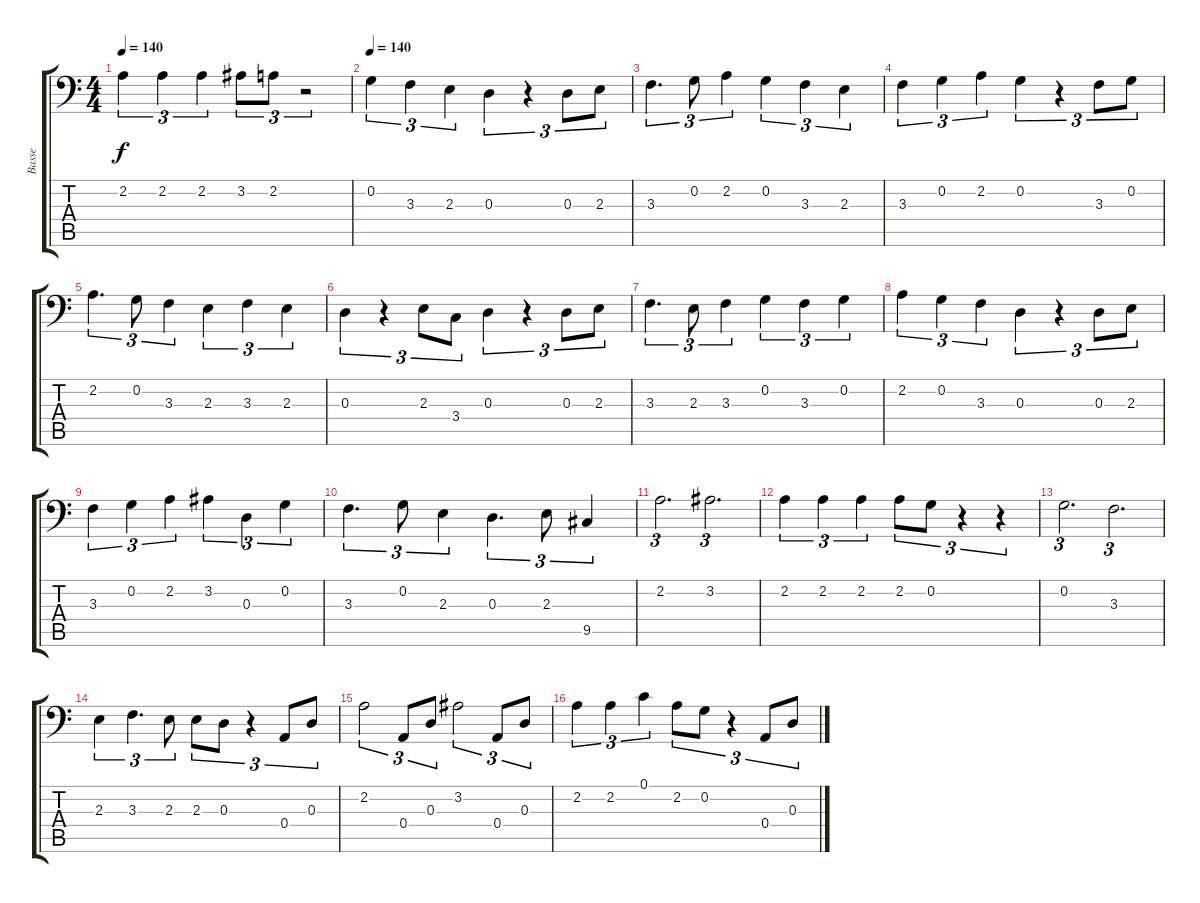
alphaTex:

\track ("Basse" "Basse") {instrument electricbassfinger}
\staff {score tabs}
\tuning (C3 G2 D2 A1 E1 B0) {hide}
\ts (4 4)
\tempo 140
\clef f4
\ks c
2.2.4{tu (3 2) dy f} 2.2.4{tu (3 2)} 2.2.4{tu (3 2)} 3.2.8{tu (3 2)} 2.2.8{tu (3 2)} r.2{tu (3 2)} |
\tempo 140
0.2.4{tu (3 2)} 3.3.4{tu (3 2)} 2.3.4{tu (3 2)} 0.3.4{tu (3 2)} r.4{tu (3 2)} 0.3.8{tu (3 2)} 2.3.8{tu (3 2)} |
3.3.4{d tu (3 2)} 0.2.8{tu (3 2)} 2.2.4{tu (3 2)} 0.2.4{tu (3 2)} 3.3.4{tu (3 2)} 2.3.4{tu (3 2)} |
3.3.4{tu (3 2)} 0.2.4{tu (3 2)} 2.2.4{tu (3 2)} 0.2.4{tu (3 2)} r.4{tu (3 2)} 3.3.8{tu (3 2)} 0.2.8{tu (3 2)} |
2.2.4{d tu (3 2)} 0.2.8{tu (3 2)} 3.3.4{tu (3 2)} 2.3.4{tu (3 2)} 3.3.4{tu (3 2)} 2.3.4{tu (3 2)} |
0.3.4{tu (3 2)} r.4{tu (3 2)} 2.3.8{tu (3 2)} 3.4.8{tu (3 2)} 0.3.4{tu (3 2)} r.4{tu (3 2)} 0.3.8{tu (3 2)} 2.3.8{tu (3 2)} |
3.3.4{d tu (3 2)} 2.3.8{tu (3 2)} 3.3.4{tu (3 2)} 0.2.4{tu (3 2)} 3.3.4{tu (3 2)} 0.2.4{tu (3 2)} |
2.2.4{tu (3 2)} 0.2.4{tu (3 2)} 3.3.4{tu (3 2)} 0.3.4{tu (3 2)} r.4{tu (3 2)} 0.3.8{tu (3 2)} 2.3.8{tu (3 2)} |
3.3.4{tu (3 2)} 0.2.4{tu (3 2)} 2.2.4{tu (3 2)} 3.2.4{tu (3 2)} 0.3.4{tu (3 2)} 0.2.4{tu (3 2)} |
3.3.4{d tu (3 2)} 0.2.8{tu (3 2)} 2.3.4{tu (3 2)} 0.3.4{d tu (3 2)} 2.3.8{tu (3 2)} 9.5.4{tu (3 2)} |
2.2.2{d tu (3 2)} 3.2.2{d tu (3 2)} |
2.2.4{tu (3 2)} 2.2.4{tu (3 2)} 2.2.4{tu (3 2)} 2.2.8{tu (3 2)} 0.2.8{tu (3 2)} r.4{tu (3 2)} r.4{tu (3 2)} |
0.2.2{d tu (3 2)} 3.3.2{d tu (3 2)} |
2.3.4{tu (3 2)} 3.3.4{d tu (3 2)} 2.3.8{tu (3 2)} 2.3.8{tu (3 2)} 0.3.8{tu (3 2)} r.4{tu (3 2)} 0.4.8{tu (3 2)} 0.3.8{tu (3 2)} |
2.2.2{tu (3 2)} 0.4.8{tu (3 2)} 0.3.8{tu (3 2)} 3.2.2{tu (3 2)} 0.4.8{tu (3 2)} 0.3.8{tu (3 2)} |
2.2.4{tu (3 2)} 2.2.4{tu (3 2)} 0.1.4{tu (3 2)} 2.2.8{tu (3 2)} 0.2.8{tu (3 2)} r.4{tu (3 2)} 0.4.8{tu (3 2)} 0.3.8{tu (3 2)}
